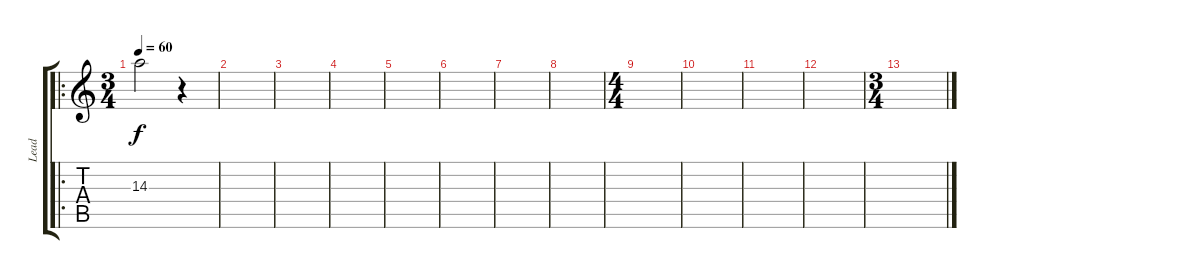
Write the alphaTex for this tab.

\track ("Lead" "Lead") {instrument distortionguitar}
\staff {score tabs}
\tuning (E4 B3 G3 D3 A2 E2) {hide}
\ro
\ts (3 4)
\tempo 60
\clef g2
\ks c
14.3.2{dy f volume 0} r.4 |
|
|
|
|
|
|
|
\ts (4 4)
|
|
|
|
\ts (3 4)
